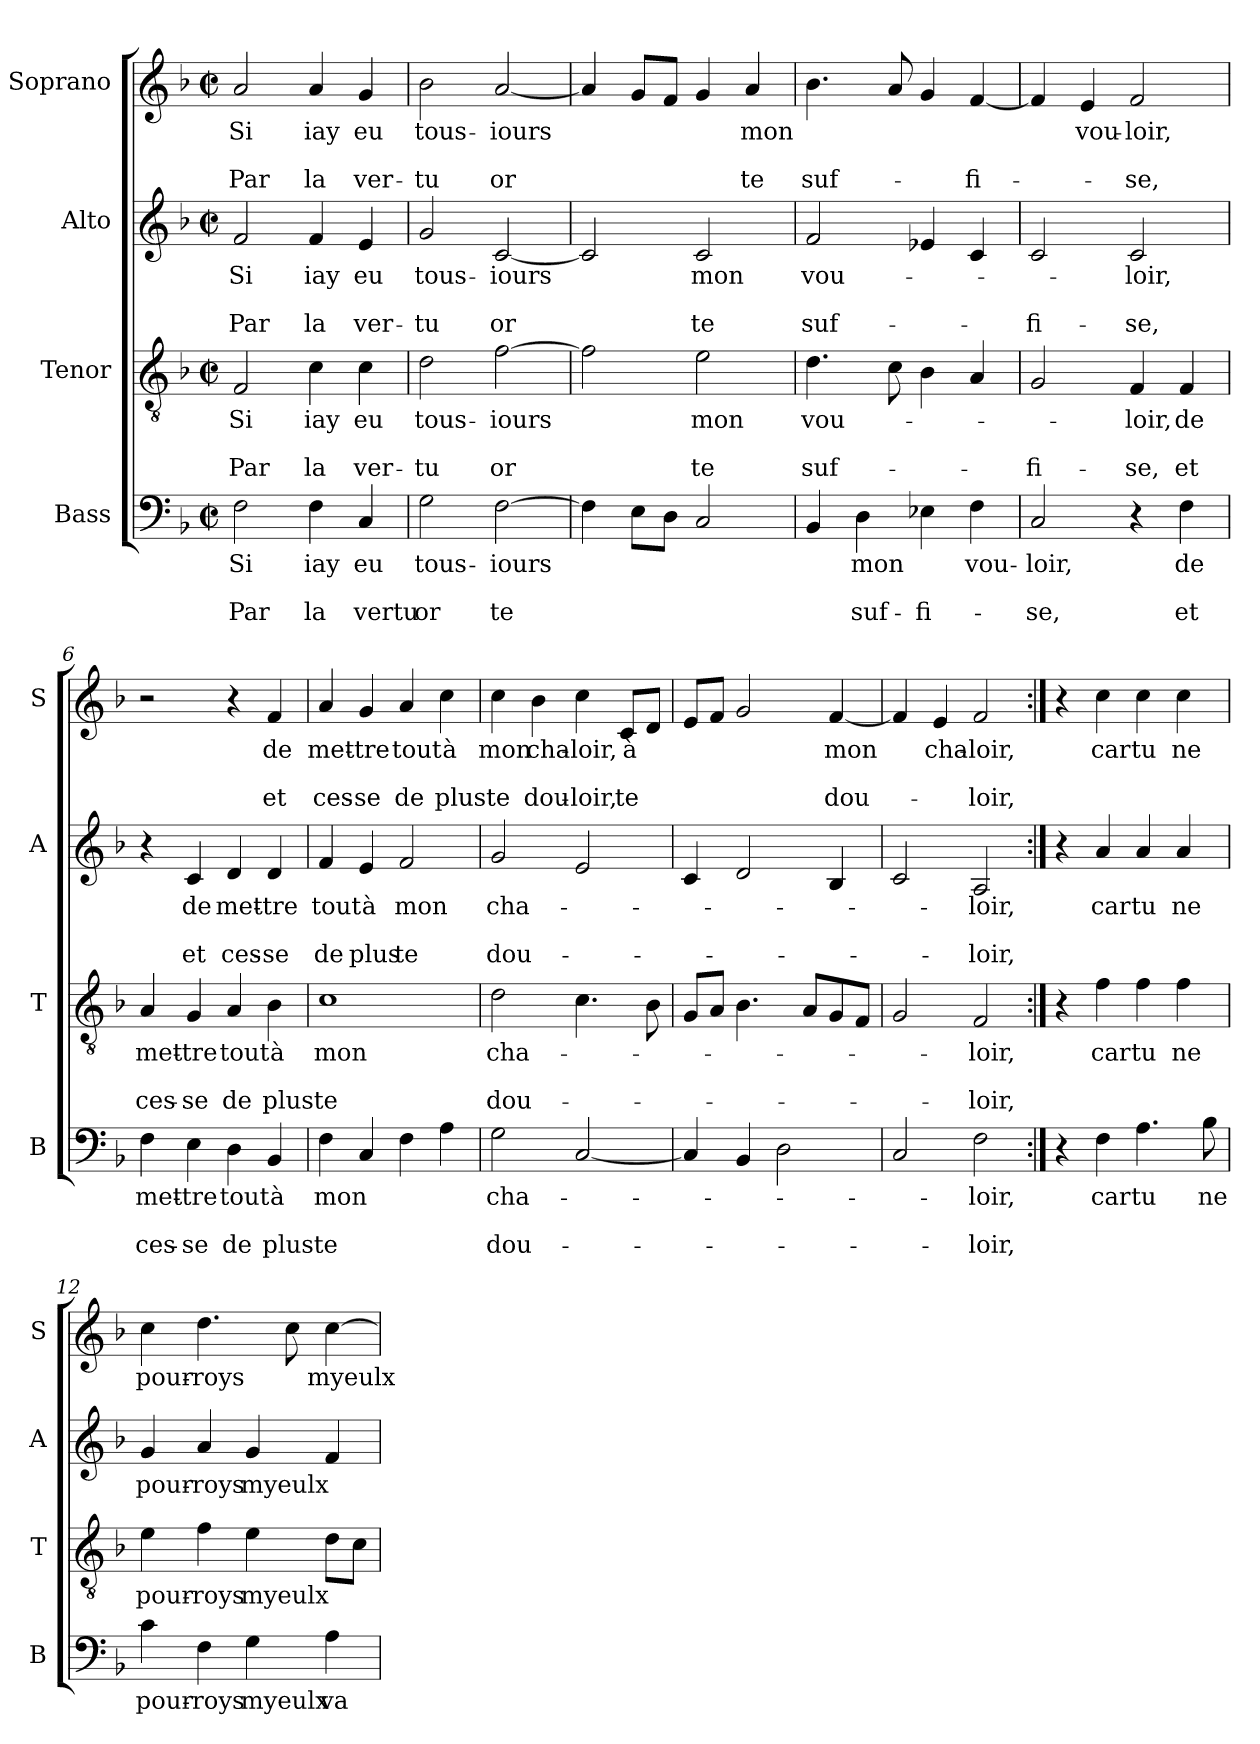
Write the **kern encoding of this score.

**kern	**text	**text	**text	**kern	**text	**text	**text	**kern	**text	**text	**text	**kern	**text	**text	**text
*part4	*part4	*part4	*part4	*part3	*part3	*part3	*part3	*part2	*part2	*part2	*part2	*part1	*part1	*part1	*part1
*staff4	*staff4	*staff4	*staff4	*staff3	*staff3	*staff3	*staff3	*staff2	*staff2	*staff2	*staff2	*staff1	*staff1	*staff1	*staff1
*I"Bass	*	*	*	*I"Tenor	*	*	*	*I"Alto	*	*	*	*I"Soprano	*	*	*
*I'B	*	*	*	*I'T	*	*	*	*I'A	*	*	*	*I'S	*	*	*
*clefF4	*	*	*	*clefGv2	*	*	*	*clefG2	*	*	*	*clefG2	*	*	*
*k[b-]	*	*	*	*k[b-]	*	*	*	*k[b-]	*	*	*	*k[b-]	*	*	*
*F:	*	*	*	*F:	*	*	*	*F:	*	*	*	*F:	*	*	*
*M2/2	*	*	*	*M2/2	*	*	*	*M2/2	*	*	*	*M2/2	*	*	*
*met(c|)	*	*	*	*met(c|)	*	*	*	*met(c|)	*	*	*	*met(c|)	*	*	*
=1	=1	=1	=1	=1	=1	=1	=1	=1	=1	=1	=1	=1	=1	=1	=1
!	!LO:LY:b	!	!LO:LY:b	!	!LO:LY:b	!	!LO:LY:b	!	!LO:LY:b	!	!LO:LY:b	!	!LO:LY:b	!	!LO:LY:b
2F\	Si	.	Par	2F/	Si	.	Par	2f/	Si	.	Par	2a/	Si	.	Par
!	!LO:LY:b	!	!LO:LY:b	!	!LO:LY:b	!	!LO:LY:b	!	!LO:LY:b	!	!LO:LY:b	!	!LO:LY:b	!	!LO:LY:b
4F\	iay	.	la	4c\	iay	.	la	4f/	iay	.	la	4a/	iay	.	la
!	!LO:LY:b	!	!LO:LY:b	!	!LO:LY:b	!	!LO:LY:b	!	!LO:LY:b	!	!LO:LY:b	!	!LO:LY:b	!	!LO:LY:b
4C/	eu	.	vertu	4c\	eu	.	ver-	4e/	eu	.	ver-	4g/	eu	.	ver-
=2	=2	=2	=2	=2	=2	=2	=2	=2	=2	=2	=2	=2	=2	=2	=2
!	!LO:LY:b	!	!LO:LY:b	!	!LO:LY:b	!	!LO:LY:b	!	!LO:LY:b	!	!LO:LY:b	!	!LO:LY:b	!	!LO:LY:b
2G\	tous-	.	or	2d\	tous-	.	-tu	2g/	tous-	.	-tu	2b-\	tous-	.	-tu
!	!LO:LY:b	!	!LO:LY:b	!	!LO:LY:b	!	!LO:LY:b	!	!LO:LY:b	!	!LO:LY:b	!	!LO:LY:b	!	!LO:LY:b
[2F\	-iours	.	te	[2f\	-iours	.	or	[2c/	-iours	.	or	[2a/	-iours	.	or
=3	=3	=3	=3	=3	=3	=3	=3	=3	=3	=3	=3	=3	=3	=3	=3
4F\]	.	.	.	2f\]	.	.	.	2c/]	.	.	.	4a/]	.	.	.
8E\L	.	.	.	.	.	.	.	.	.	.	.	8g/L	.	.	.
8D\J	.	.	.	.	.	.	.	.	.	.	.	8f/J	.	.	.
!	!	!	!	!	!LO:LY:b	!	!LO:LY:b	!	!LO:LY:b	!	!LO:LY:b	!	!	!	!
2C/	.	.	.	2e\	mon	.	te	2c/	mon	.	te	4g/	.	.	.
!	!	!	!	!	!	!	!	!	!	!	!	!	!LO:LY:b	!	!LO:LY:b
.	.	.	.	.	.	.	.	.	.	.	.	4a/	mon	.	te
=4	=4	=4	=4	=4	=4	=4	=4	=4	=4	=4	=4	=4	=4	=4	=4
!	!	!	!	!	!LO:LY:b	!	!LO:LY:b	!	!LO:LY:b	!	!LO:LY:b	!	!	!	!LO:LY:b
4BB-/	.	.	.	4.d\	vou-	.	suf-	2f/	vou-	.	suf-	4.b-\	.	.	suf-
!	!LO:LY:b	!	!LO:LY:b	!	!	!	!	!	!	!	!	!	!	!	!
4D\	mon	.	suf-	.	.	.	.	.	.	.	.	.	.	.	.
.	.	.	.	8c\	.	.	.	.	.	.	.	8a/	.	.	.
!	!	!	!LO:LY:b	!	!	!	!	!	!	!	!	!	!	!	!
4E-X\	.	.	-fi-	4B-\	.	.	.	4e-X/	.	.	.	4g/	.	.	.
!	!LO:LY:b	!	!	!	!	!	!	!	!	!	!	!	!	!	!LO:LY:b
4F\	vou-	.	.	4A/	.	.	.	4c/	.	.	.	[4f/	.	.	-fi-
=5	=5	=5	=5	=5	=5	=5	=5	=5	=5	=5	=5	=5	=5	=5	=5
!	!LO:LY:b	!	!LO:LY:b	!	!	!	!LO:LY:b	!	!	!	!LO:LY:b	!	!	!	!
2C/	-loir,	.	-se,	2G/	.	.	-fi-	2c/	.	.	-fi-	4f/]	.	.	.
!	!	!	!	!	!	!	!	!	!	!	!	!	!LO:LY:b	!	!
.	.	.	.	.	.	.	.	.	.	.	.	4e/	vou-	.	.
!	!	!	!	!	!LO:LY:b	!	!LO:LY:b	!	!LO:LY:b	!	!LO:LY:b	!	!LO:LY:b	!	!LO:LY:b
4r	.	.	.	4F/	-loir,	.	-se,	2c/	-loir,	.	-se,	2f/	-loir,	.	-se,
!	!LO:LY:b	!	!LO:LY:b	!	!LO:LY:b	!	!LO:LY:b	!	!	!	!	!	!	!	!
4F\	de	.	et	4F/	de	.	et	.	.	.	.	.	.	.	.
!!LO:LB:g=z
=6	=6	=6	=6	=6	=6	=6	=6	=6	=6	=6	=6	=6	=6	=6	=6
!	!LO:LY:b	!	!LO:LY:b	!	!LO:LY:b	!	!LO:LY:b	!	!	!	!	!	!	!	!
4F\	met-	.	ces-	4A/	met-	.	ces-	4r	.	.	.	2r	.	.	.
!	!LO:LY:b	!	!LO:LY:b	!	!LO:LY:b	!	!LO:LY:b	!	!LO:LY:b	!	!LO:LY:b	!	!	!	!
4E\	-tre	.	-se	4G/	-tre	.	-se	4c/	de	.	et	.	.	.	.
!	!LO:LY:b	!	!LO:LY:b	!	!LO:LY:b	!	!LO:LY:b	!	!LO:LY:b	!	!LO:LY:b	!	!	!	!
4D\	tout	.	de	4A/	tout	.	de	4d/	met-	.	ces-	4r	.	.	.
!	!LO:LY:b	!	!LO:LY:b	!	!LO:LY:b	!	!LO:LY:b	!	!LO:LY:b	!	!LO:LY:b	!	!LO:LY:b	!	!LO:LY:b
4BB-/	à	.	plus	4B-\	à	.	plus	4d/	-tre	.	-se	4f/	de	.	et
=7	=7	=7	=7	=7	=7	=7	=7	=7	=7	=7	=7	=7	=7	=7	=7
!	!LO:LY:b	!	!LO:LY:b	!	!LO:LY:b	!	!LO:LY:b	!	!LO:LY:b	!	!LO:LY:b	!	!LO:LY:b	!	!LO:LY:b
4F\	mon	.	te	1c	mon	.	te	4f/	tout	.	de	4a/	met-	.	ces-
!	!	!	!	!	!	!	!	!	!LO:LY:b	!	!LO:LY:b	!	!LO:LY:b	!	!LO:LY:b
4C/	.	.	.	.	.	.	.	4e/	à	.	plus	4g/	-tre	.	-se
!	!	!	!	!	!	!	!	!	!LO:LY:b	!	!LO:LY:b	!	!LO:LY:b	!	!LO:LY:b
4F\	.	.	.	.	.	.	.	2f/	mon	.	te	4a/	tout	.	de
!	!	!	!	!	!	!	!	!	!	!	!	!	!LO:LY:b	!	!LO:LY:b
4A\	.	.	.	.	.	.	.	.	.	.	.	4cc\	à	.	plus
=8	=8	=8	=8	=8	=8	=8	=8	=8	=8	=8	=8	=8	=8	=8	=8
!	!LO:LY:b	!	!LO:LY:b	!	!LO:LY:b	!	!LO:LY:b	!	!LO:LY:b	!	!LO:LY:b	!	!LO:LY:b	!	!LO:LY:b
2G\	cha-	.	dou-	2d\	cha-	.	dou-	2g/	cha-	.	dou-	4cc\	mon	.	te
!	!	!	!	!	!	!	!	!	!	!	!	!	!LO:LY:b	!	!LO:LY:b
.	.	.	.	.	.	.	.	.	.	.	.	4b-\	cha-	.	dou-
!	!	!	!	!	!	!	!	!	!	!	!	!	!LO:LY:b	!	!LO:LY:b
[2C/	.	.	.	4.c\	.	.	.	2e/	.	.	.	4cc\	-loir,	.	-loir,
!	!	!	!	!	!	!	!	!	!	!	!	!	!LO:LY:b	!	!LO:LY:b
.	.	.	.	.	.	.	.	.	.	.	.	8c/L	à	.	te
.	.	.	.	8B-\	.	.	.	.	.	.	.	8d/J	.	.	.
=9	=9	=9	=9	=9	=9	=9	=9	=9	=9	=9	=9	=9	=9	=9	=9
4C/]	.	.	.	8G/L	.	.	.	4c/	.	.	.	8e/L	.	.	.
.	.	.	.	8A/J	.	.	.	.	.	.	.	8f/J	.	.	.
4BB-/	.	.	.	4.B-\	.	.	.	2d/	.	.	.	2g/	.	.	.
2D\	.	.	.	.	.	.	.	.	.	.	.	.	.	.	.
.	.	.	.	8A/L	.	.	.	.	.	.	.	.	.	.	.
!	!	!	!	!	!	!	!	!	!	!	!	!	!LO:LY:b	!	!LO:LY:b
.	.	.	.	8G/	.	.	.	4B-/	.	.	.	[4f/	mon	.	dou-
.	.	.	.	8F/J	.	.	.	.	.	.	.	.	.	.	.
=10	=10	=10	=10	=10	=10	=10	=10	=10	=10	=10	=10	=10	=10	=10	=10
2C/	.	.	.	2G/	.	.	.	2c/	.	.	.	4f/]	.	.	.
!	!	!	!	!	!	!	!	!	!	!	!	!	!LO:LY:b	!	!
.	.	.	.	.	.	.	.	.	.	.	.	4e/	cha-	.	.
!	!LO:LY:b	!	!LO:LY:b	!	!LO:LY:b	!	!LO:LY:b	!	!LO:LY:b	!	!LO:LY:b	!	!LO:LY:b	!	!LO:LY:b
2F\	-loir,	.	-loir,	2F/	-loir,	.	-loir,	2A/	-loir,	.	-loir,	2f/	-loir,	.	-loir,
!!LO:PB:g=z
=11:|!	=11:|!	=11:|!	=11:|!	=11:|!	=11:|!	=11:|!	=11:|!	=11:|!	=11:|!	=11:|!	=11:|!	=11:|!	=11:|!	=11:|!	=11:|!
4r	.	.	.	4r	.	.	.	4r	.	.	.	4r	.	.	.
!	!LO:LY:b	!	!	!	!LO:LY:b	!	!	!	!LO:LY:b	!	!	!	!LO:LY:b	!	!
4F\	car	.	.	4f\	car	.	.	4a/	car	.	.	4cc\	car	.	.
!	!LO:LY:b	!	!	!	!LO:LY:b	!	!	!	!LO:LY:b	!	!	!	!LO:LY:b	!	!
4.A\	tu	.	.	4f\	tu	.	.	4a/	tu	.	.	4cc\	tu	.	.
!	!	!	!	!	!LO:LY:b	!	!	!	!LO:LY:b	!	!	!	!LO:LY:b	!	!
.	.	.	.	4f\	ne	.	.	4a/	ne	.	.	4cc\	ne	.	.
!	!LO:LY:b	!	!	!	!	!	!	!	!	!	!	!	!	!	!
8B-\	ne	.	.	.	.	.	.	.	.	.	.	.	.	.	.
=12	=12	=12	=12	=12	=12	=12	=12	=12	=12	=12	=12	=12	=12	=12	=12
!	!LO:LY:b	!	!	!	!LO:LY:b	!	!	!	!LO:LY:b	!	!	!	!LO:LY:b	!	!
4c\	pour-	.	.	4e\	pour-	.	.	4g/	pour-	.	.	4cc\	pour-	.	.
!	!LO:LY:b	!	!	!	!LO:LY:b	!	!	!	!LO:LY:b	!	!	!	!LO:LY:b	!	!
4F\	-roys	.	.	4f\	-roys	.	.	4a/	-roys	.	.	4.dd\	-roys	.	.
!	!LO:LY:b	!	!	!	!LO:LY:b	!	!	!	!LO:LY:b	!	!	!	!	!	!
4G\	myeulx	.	.	4e\	myeulx	.	.	4g/	myeulx	.	.	.	.	.	.
.	.	.	.	.	.	.	.	.	.	.	.	8cc\	.	.	.
!	!LO:LY:b	!	!	!	!	!	!	!	!	!	!	!	!LO:LY:b	!	!
4A\	va-	.	.	8d\L	.	.	.	4f/	.	.	.	[4cc\	myeulx	.	.
.	.	.	.	8c\J	.	.	.	.	.	.	.	.	.	.	.
=	=	=	=	=	=	=	=	=	=	=	=	=	=	=	=
*-	*-	*-	*-	*-	*-	*-	*-	*-	*-	*-	*-	*-	*-	*-	*-
